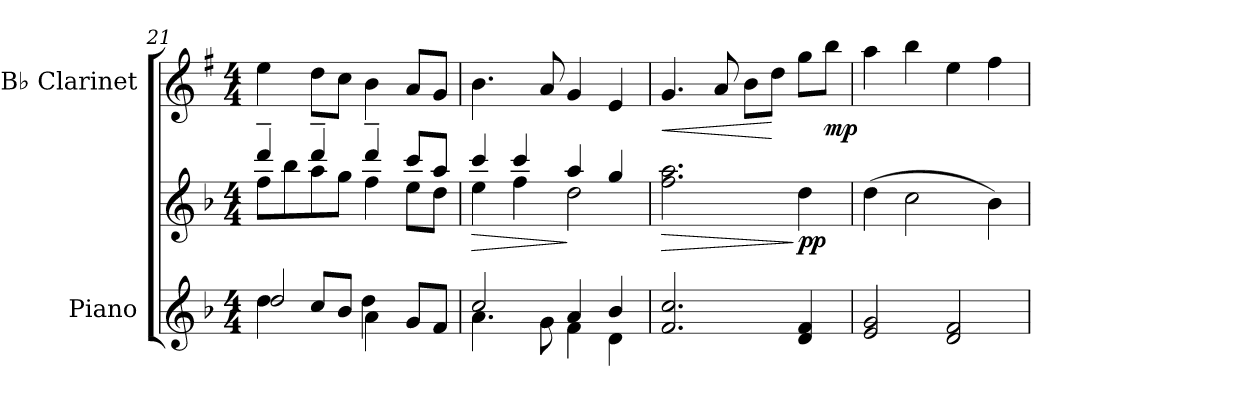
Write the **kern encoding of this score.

**kern	**kern	**dynam	**kern	**dynam
*part2	*part2	*part2	*part1	*part1
*staff3	*staff2	*staff2/3	*staff1	*staff1
*I"Piano	*	*	*I"B♭ Clarinet	*
*I'Pno.	*	*	*I'B♭ Cl.	*
*clefG2	*clefG2	*	*clefG2	*
*	*	*	*ITrd1c2	*
*k[b-]	*k[b-]	*	*k[b-]	*
*M4/4	*M4/4	*	*M4/4	*
=21	=21	=21	=21	=21
*^	*^	*	*	*
4dd\	2dd/	4ddd~/	8ff\L	.	4dd\	.
.	.	.	8bb-\	.	.	.
8cc/L	.	4ddd~/	8aa\	.	8cc\L	.
8b-/J	.	.	8gg\J	.	8b-\J	.
4a\	4dd\	4ddd~/	4ff\	.	4a\	.
8g/L	4ryy	8ccc/L	8ee\L	.	8g/L	.
8f/J	.	8aa/J	8dd\J	.	8f/J	.
!!LO:LB:g=z
=22	=22	=22	=22	=22	=22	=22
!	!	!	!	!LO:HP:b	!	!
2cc/	4.a\	4ee\	4ccc/	>	4.a\	.
.	.	4ff\	4ccc/	.	.	.
.	8g\	.	.	.	8g/	.
4a/	4f\	2dd\	4aa/	]	4f/	.
4b-/	4d\	.	4gg/	.	4d/	.
=23	=23	=23	=23	=23	=23	=23
!	!	!	!	!LO:HP:b	!	!LO:HP:b
*v	*v	*	*	*	*	*
*	*v	*v	*	*	*
2.f/ 2.cc/	2.ff\ 2.aa\	>	4.f/	<
.	.	.	8g/	.
.	.	.	8a\L	.
.	.	.	8cc\J	[
!	!	!LO:DY:n=1:b	!	!
4d/ 4f/	4dd\	] pp	8ff\L	.
!	!	!	!	!LO:DY:b
.	.	.	8aa\J	mp
=24	=24	=24	=24	=24
2e/ 2g/	(>4dd\	.	4gg\	.
.	2cc\	.	4aa\	.
2d/ 2f/	.	.	4dd\	.
.	4b-\)	.	4ee\	.
=	=	=	=	=
*-	*-	*-	*-	*-
